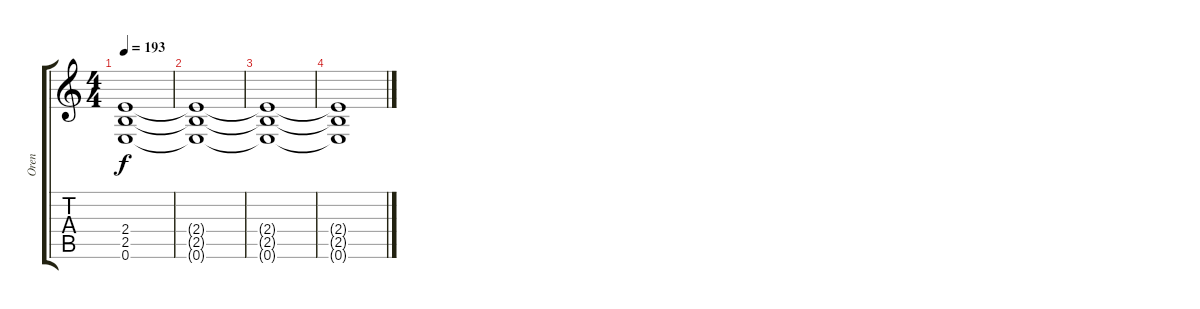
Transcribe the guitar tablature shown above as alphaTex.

\track ("Oren" "Oren") {instrument distortionguitar}
\staff {score tabs}
\tuning (E4 B3 G3 D3 A2 E2) {hide}
\ts (4 4)
\tempo 193
\clef g2
\ks c
(2.4 2.5 0.6).1{dy f} |
(2.4{t} 2.5{t} 0.6{t}).1 |
(2.4{t} 2.5{t} 0.6{t}).1 |
(2.4{t} 2.5{t} 0.6{t}).1
